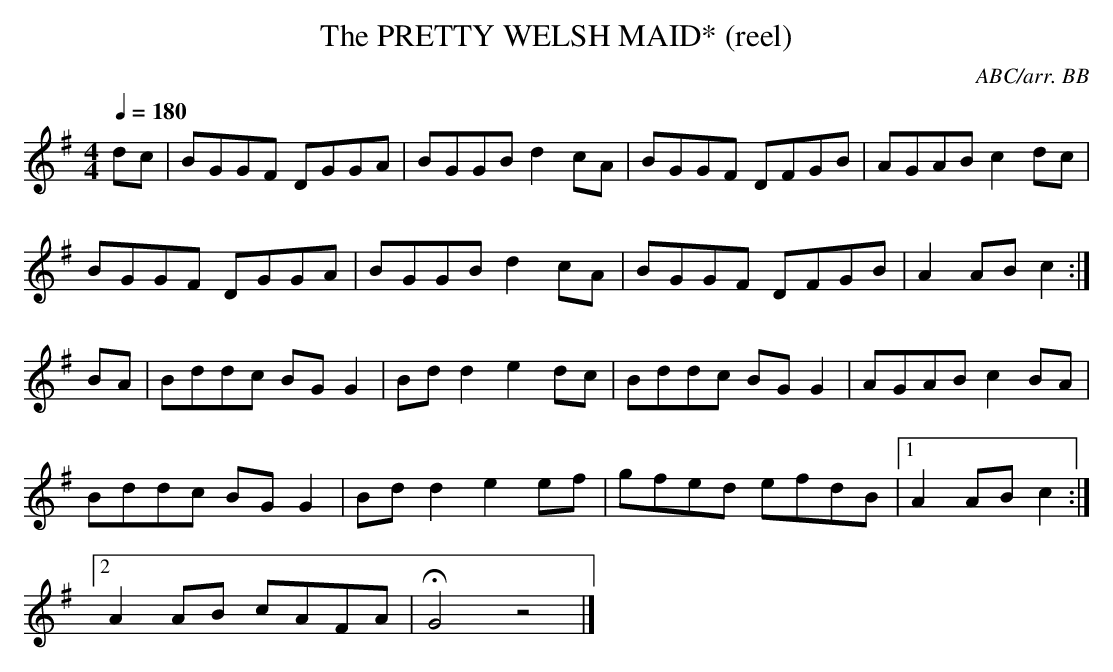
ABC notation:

X:1
T:PRETTY WELSH MAID* (reel), The
C:ABC/arr. BB
Q:1/4=180
L:1/8
M:4/4
K:G
dc|BGGF DGGA|BGGB d2 cA|BGGF DFGB|AGAB c2 dc|
BGGF DGGA|BGGB d2 cA|BGGF DFGB|A2AB c2 :|
BA|Bddc BG G2|Bd d2 e2 dc|Bddc BG G2|AGAB c2 BA|
Bddc BG G2|Bd d2 e2 ef|gfed efdB|1 A2AB c2 :|
[2 A2AB cAFA|HG4z4|]
